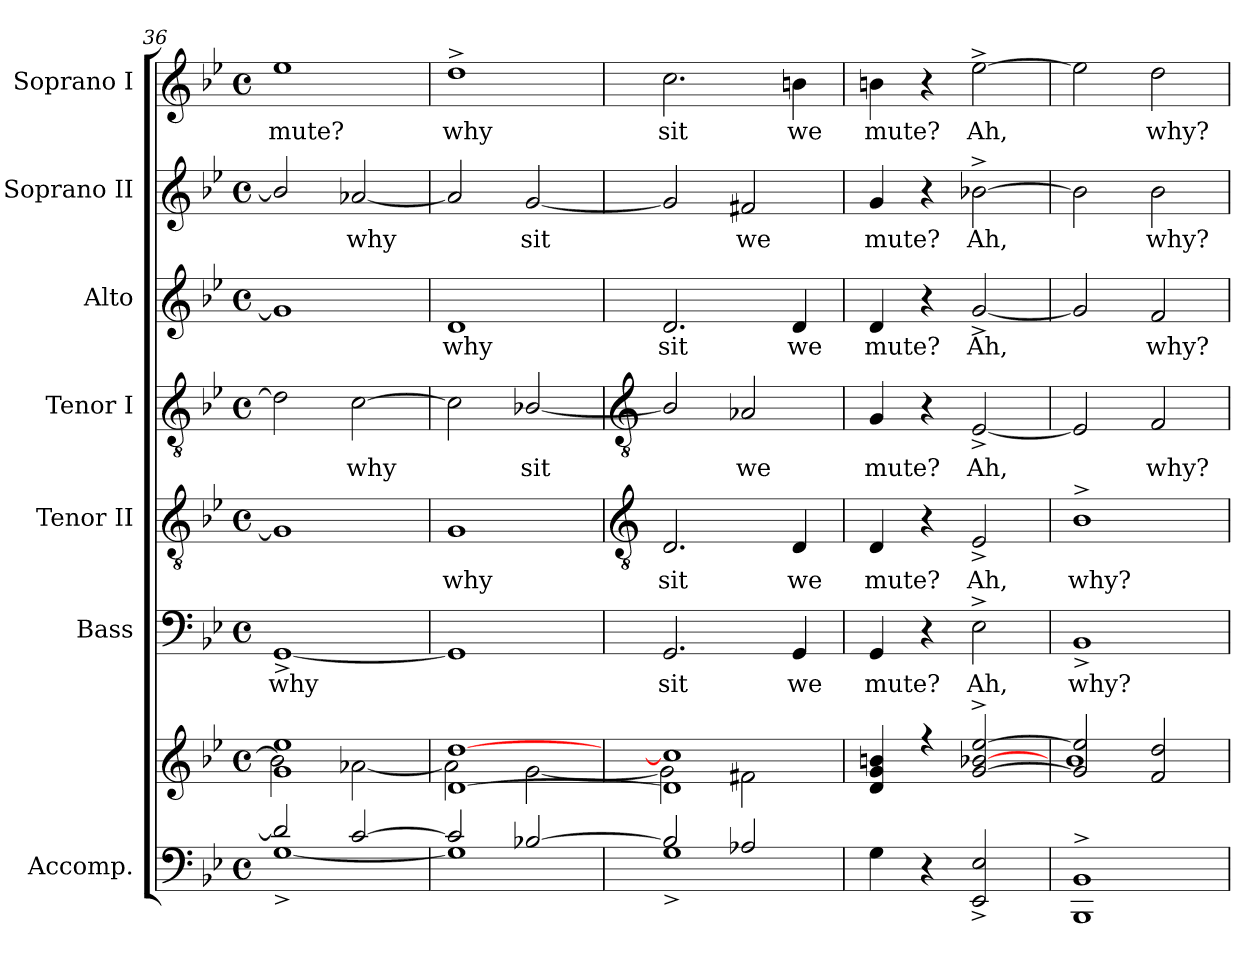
**kern	**kern	**kern	**text	**kern	**text	**kern	**text	**kern	**text	**kern	**text	**kern	**text
*part7	*part7	*part6	*part6	*part5	*part5	*part4	*part4	*part3	*part3	*part2	*part2	*part1	*part1
*staff8	*staff7	*staff6	*staff6	*staff5	*staff5	*staff4	*staff4	*staff3	*staff3	*staff2	*staff2	*staff1	*staff1
*I"Accomp.	*	*I"Bass	*	*I"Tenor II	*	*I"Tenor I	*	*I"Alto	*	*I"Soprano II	*	*I"Soprano I	*
*	*	*I'B	*	*I'T II	*	*I'T I	*	*I'A	*	*I'S II	*	*I'S I	*
*clefF4	*clefG2	*clefF4	*	*clefGv2	*	*clefGv2	*	*clefG2	*	*clefG2	*	*clefG2	*
*k[b-e-]	*k[b-e-]	*k[b-e-]	*	*k[b-e-]	*	*k[b-e-]	*	*k[b-e-]	*	*k[b-e-]	*	*k[b-e-]	*
*B-:	*B-:	*B-:	*	*B-:	*	*B-:	*	*B-:	*	*B-:	*	*B-:	*
*M4/4	*M4/4	*M4/4	*	*M4/4	*	*M4/4	*	*M4/4	*	*M4/4	*	*M4/4	*
*met(c)	*met(c)	*met(c)	*	*met(c)	*	*met(c)	*	*met(c)	*	*met(c)	*	*met(c)	*
=36	=36	=36	=36	=36	=36	=36	=36	=36	=36	=36	=36	=36	=36
*^	*^	*	*	*	*	*	*	*	*	*	*	*	*
!	!	!	!	!	!LO:LY:b	!	!	!	!	!	!	!	!	!	!LO:LY:b
2d/]	[1G^\	1g 1ee-	2b-\]	[1GG^	why	1G]	.	2d]	.	1g]	.	2b-/]	.	1ee-	mute?
!	!	!	!	!	!	!	!	!	!LO:LY:b	!	!	!	!LO:LY:b	!	!
[2c/	.	.	[2a-X\	.	.	.	.	[2c	why	.	.	[2a-X	why	.	.
=37	=37	=37	=37	=37	=37	=37	=37	=37	=37	=37	=37	=37	=37	=37	=37
!	!	!	!	!	!	!	!LO:LY:b	!	!	!	!LO:LY:b	!	!	!	!LO:LY:b
2c/]	1G\]	[1d [1dd	2a-\]	1GG]	.	1G	why	2c]	.	1d	why	2a-]	.	1dd^	why
!	!	!	!	!	!	!	!	!	!LO:LY:b	!	!	!	!LO:LY:b	!	!
[2B-X/	.	.	[2g\	.	.	.	.	[2B-X/	sit	.	.	[2g	sit	.	.
!!LO:LB:g=z
=38	=38	=38	=38	=38	=38	=38	=38	=38	=38	=38	=38	=38	=38	=38	=38
*	*	*	*	*	*	*clefGv2	*	*clefGv2	*	*	*	*	*	*	*
!	!	!	!	!	!LO:LY:b	!	!LO:LY:b	!	!	!	!LO:LY:b	!	!	!	!LO:LY:b
2B-/]	1G^\	1d] 1cc]	2g\]	2.GG	sit	2.D	sit	2B-/]	.	2.d	sit	2g]	.	2.cc	sit
!	!	!	!	!	!	!	!	!	!LO:LY:b	!	!	!	!LO:LY:b	!	!
2A-X/	.	.	2f#X\	.	.	.	.	2A-X	we	.	.	2f#X	we	.	.
!	!	!	!	!	!LO:LY:b	!	!LO:LY:b	!	!	!	!LO:LY:b	!	!	!	!LO:LY:b
.	.	.	.	4GG	we	4D	we	.	.	4d	we	.	.	4bn	we
*v	*v	*	*	*	*	*	*	*	*	*	*	*	*	*	*
=39	=39	=39	=39	=39	=39	=39	=39	=39	=39	=39	=39	=39	=39	=39
!	!	!	!	!LO:LY:b	!	!LO:LY:b	!	!LO:LY:b	!	!LO:LY:b	!	!LO:LY:b	!	!LO:LY:b
4G\	4d 4g 4bn	1ryy	4GG	mute?	4D	mute?	4G	mute?	4d	mute?	4g	mute?	4bn	mute?
4r	4r	.	4r	.	4r	.	4r	.	4r	.	4r	.	4r	.
!	!	!	!	!LO:LY:b	!	!LO:LY:b	!	!LO:LY:b	!	!LO:LY:b	!	!LO:LY:b	!	!LO:LY:b
2EE-/^ 2E-/^	[2g^ [2b-X^ [2ee-^	.	2E-^	Ah,	2E-^	Ah,	[2E-^	Ah,	[2g^	Ah,	[2b-X^	Ah,	[2ee-^	Ah,
=40	=40	=40	=40	=40	=40	=40	=40	=40	=40	=40	=40	=40	=40	=40
!	!	!	!	!LO:LY:b	!	!LO:LY:b	!	!	!	!	!	!	!	!
1BBB-\^ 1BB-\^	2g] 2ee-]	1b-\	1BB-^	why?	1B-^	why?	2E-]	.	2g]	.	2b-]	.	2ee-]	.
!	!	!	!	!	!	!	!	!LO:LY:b	!	!LO:LY:b	!	!LO:LY:b	!	!LO:LY:b
.	2f 2dd	.	.	.	.	.	2F	why?	2f	why?	2b-	why?	2dd	why?
*	*v	*v	*	*	*	*	*	*	*	*	*	*	*	*
=	=	=	=	=	=	=	=	=	=	=	=	=	=
*-	*-	*-	*-	*-	*-	*-	*-	*-	*-	*-	*-	*-	*-
